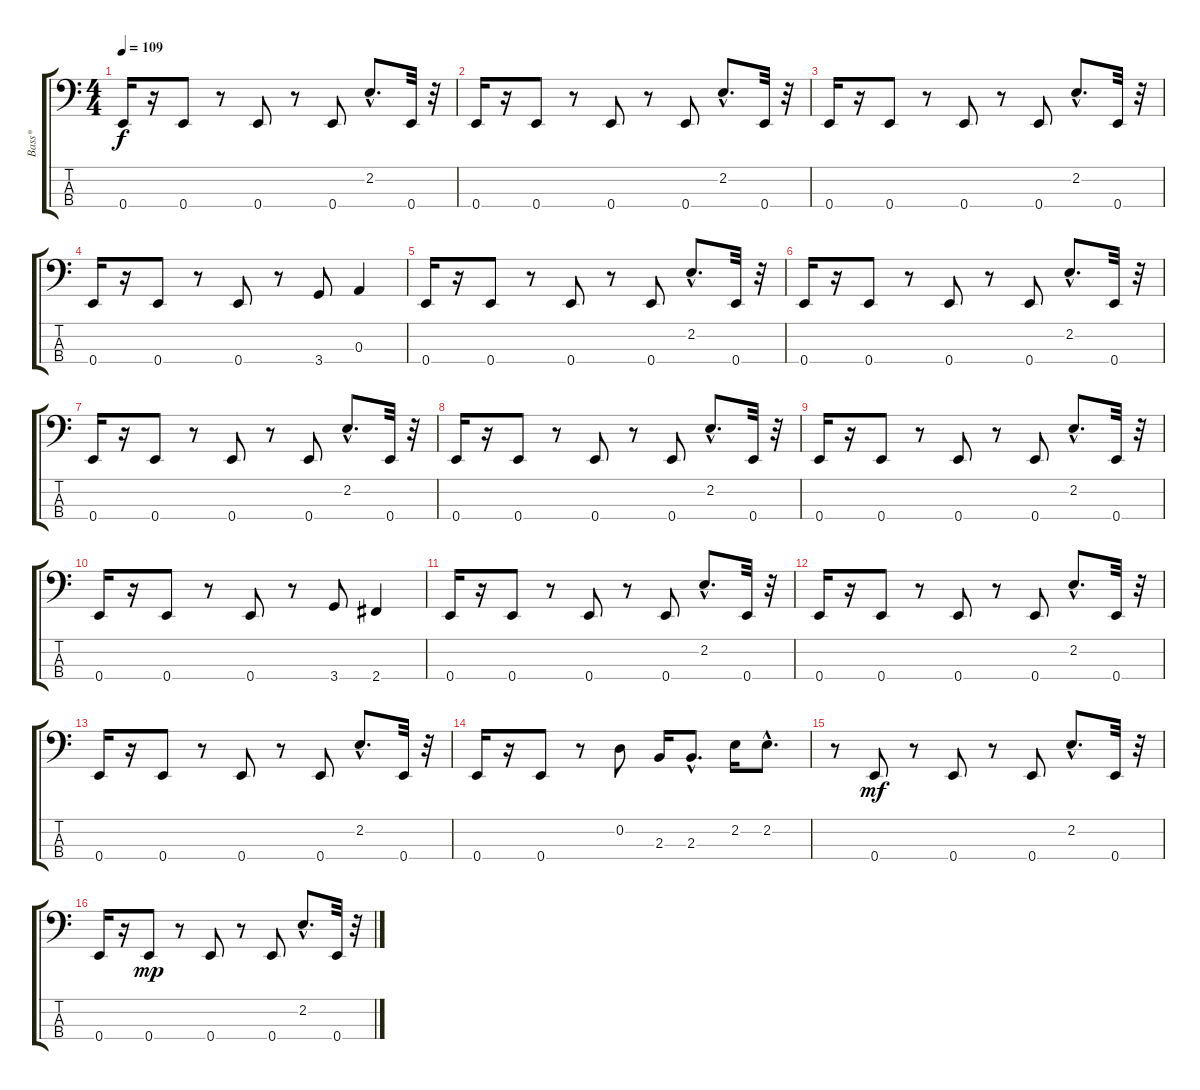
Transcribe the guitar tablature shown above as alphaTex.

\track ("Bass*" "Bass*") {instrument electricbassfinger}
\staff {score tabs}
\tuning (G2 D2 A1 E1) {hide}
\ts (4 4)
\tempo 109
\clef f4
\ks c
0.4.16{dy f} r.16 0.4.8 r.8 0.4.8 r.8 0.4.8 2.2{hac}.8{d} 0.4.32 r.32 |
0.4.16 r.16 0.4.8 r.8 0.4.8 r.8 0.4.8 2.2{hac}.8{d} 0.4.32 r.32 |
0.4.16 r.16 0.4.8 r.8 0.4.8 r.8 0.4.8 2.2{hac}.8{d} 0.4.32 r.32 |
0.4.16 r.16 0.4.8 r.8 0.4.8 r.8 3.4.8 0.3.4 |
0.4.16 r.16 0.4.8 r.8 0.4.8 r.8 0.4.8 2.2{hac}.8{d} 0.4.32 r.32 |
0.4.16 r.16 0.4.8 r.8 0.4.8 r.8 0.4.8 2.2{hac}.8{d} 0.4.32 r.32 |
0.4.16 r.16 0.4.8 r.8 0.4.8 r.8 0.4.8 2.2{hac}.8{d} 0.4.32 r.32 |
0.4.16 r.16 0.4.8 r.8 0.4.8 r.8 0.4.8 2.2{hac}.8{d} 0.4.32 r.32 |
0.4.16 r.16 0.4.8 r.8 0.4.8 r.8 0.4.8 2.2{hac}.8{d} 0.4.32 r.32 |
0.4.16 r.16 0.4.8 r.8 0.4.8 r.8 3.4.8 2.4.4 |
0.4.16 r.16 0.4.8 r.8 0.4.8 r.8 0.4.8 2.2{hac}.8{d} 0.4.32 r.32 |
0.4.16 r.16 0.4.8 r.8 0.4.8 r.8 0.4.8 2.2{hac}.8{d} 0.4.32 r.32 |
0.4.16 r.16 0.4.8 r.8 0.4.8 r.8 0.4.8 2.2{hac}.8{d} 0.4.32 r.32 |
0.4.16 r.16 0.4.8 r.8 0.2.8 2.3.16 2.3{hac}.8{d} 2.2.16 2.2{hac}.8{d} |
r.8 0.4.8{dy mf} r.8 0.4.8 r.8 0.4.8 2.2{hac}.8{d} 0.4.32 r.32 |
0.4.16 r.16 0.4.8{dy mp} r.8 0.4.8 r.8 0.4.8 2.2{hac}.8{d} 0.4.32 r.32
